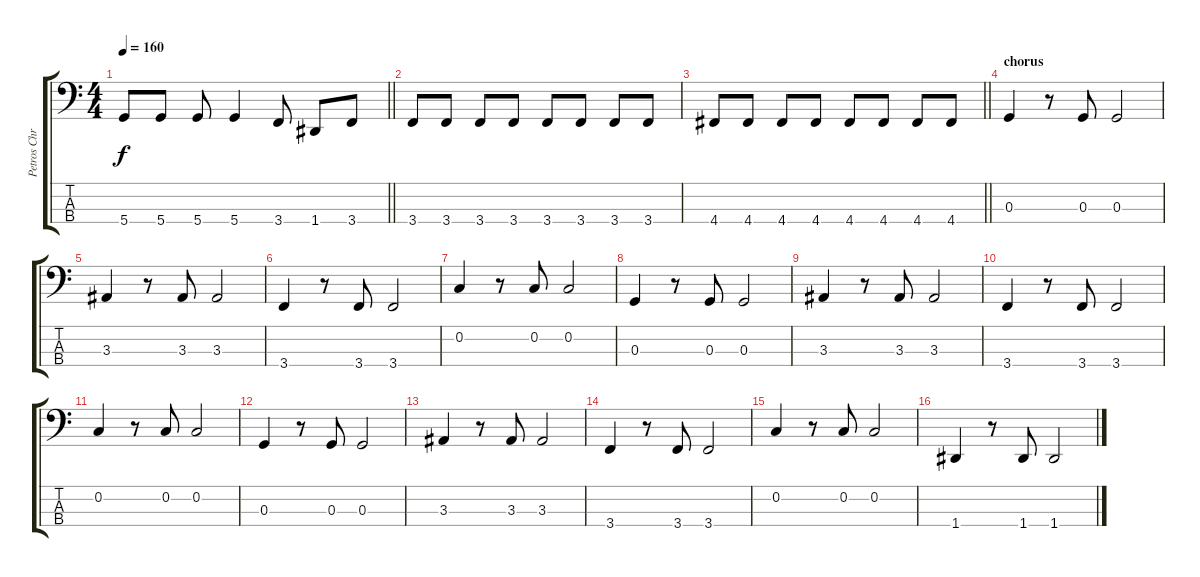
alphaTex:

\track ("Petros Christo" "Petros Chr") {instrument electricbasspick}
\staff {score tabs}
\tuning (F2 C2 G1 D1) {hide}
\ts (4 4)
\tempo 160
\clef f4
\barLineRight lightlight
\ks aminor
5.4.8{dy f} 5.4.8 5.4.8 5.4.4 3.4.8 1.4.8 3.4.8 |
3.4.8 3.4.8 3.4.8 3.4.8 3.4.8 3.4.8 3.4.8 3.4.8 |
\barLineRight lightlight
4.4.8 4.4.8 4.4.8 4.4.8 4.4.8 4.4.8 4.4.8 4.4.8 |
\section ("" "chorus")
0.3.4 r.8 0.3.8 0.3.2 |
3.3.4 r.8 3.3.8 3.3.2 |
3.4.4 r.8 3.4.8 3.4.2 |
0.2.4 r.8 0.2.8 0.2.2 |
0.3.4 r.8 0.3.8 0.3.2 |
3.3.4 r.8 3.3.8 3.3.2 |
3.4.4 r.8 3.4.8 3.4.2 |
0.2.4 r.8 0.2.8 0.2.2 |
0.3.4 r.8 0.3.8 0.3.2 |
3.3.4 r.8 3.3.8 3.3.2 |
3.4.4 r.8 3.4.8 3.4.2 |
0.2.4 r.8 0.2.8 0.2.2 |
1.4.4 r.8 1.4.8 1.4.2
